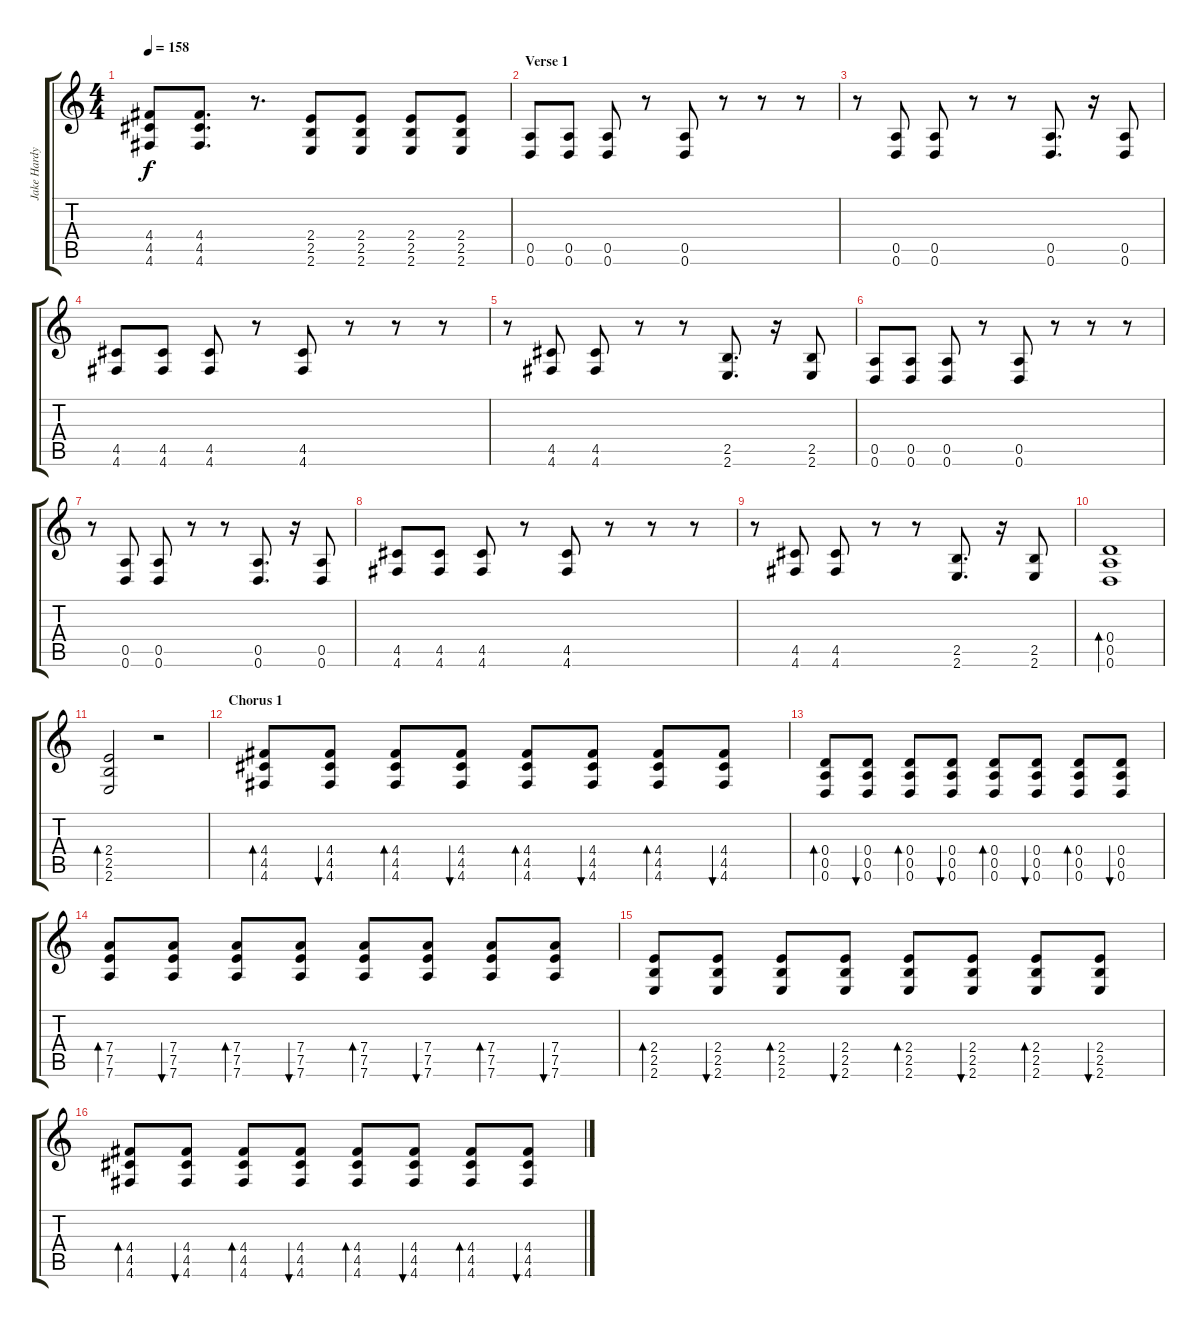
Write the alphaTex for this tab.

\track ("Jake Hardy" "Jake Hardy") {instrument overdrivenguitar}
\staff {score tabs}
\tuning (E4 B3 G3 D3 A2 D2) {hide}
\ts (4 4)
\tempo 158
\clef g2
\ks c
(4.4 4.5 4.6).8{dy f} (4.4 4.5 4.6).8{d} r.8{d} (2.4 2.5 2.6).8 (2.4 2.5 2.6).8 (2.4 2.5 2.6).8 (2.4 2.5 2.6).8 |
\section ("" "Verse 1")
(0.5 0.6).8 (0.5 0.6).8 (0.5 0.6).8 r.8 (0.5 0.6).8 r.8 r.8 r.8 |
r.8 (0.5 0.6).8 (0.5 0.6).8 r.8 r.8 (0.5 0.6).8{d} r.16 (0.5 0.6).8 |
(4.5 4.6).8 (4.5 4.6).8 (4.5 4.6).8 r.8 (4.5 4.6).8 r.8 r.8 r.8 |
r.8 (4.5 4.6).8 (4.5 4.6).8 r.8 r.8 (2.5 2.6).8{d} r.16 (2.5 2.6).8 |
(0.5 0.6).8 (0.5 0.6).8 (0.5 0.6).8 r.8 (0.5 0.6).8 r.8 r.8 r.8 |
r.8 (0.5 0.6).8 (0.5 0.6).8 r.8 r.8 (0.5 0.6).8{d} r.16 (0.5 0.6).8 |
(4.5 4.6).8 (4.5 4.6).8 (4.5 4.6).8 r.8 (4.5 4.6).8 r.8 r.8 r.8 |
r.8 (4.5 4.6).8 (4.5 4.6).8 r.8 r.8 (2.5 2.6).8{d} r.16 (2.5 2.6).8 |
(0.4 0.5 0.6).1{bd 120} |
(2.4 2.5 2.6).2{bd 120} r.2 |
\section ("" "Chorus 1")
(4.4 4.5 4.6).8{bd 120} (4.4 4.5 4.6).8{bu 120} (4.4 4.5 4.6).8{bd 120} (4.4 4.5 4.6).8{bu 120} (4.4 4.5 4.6).8{bd 120} (4.4 4.5 4.6).8{bu 120} (4.4 4.5 4.6).8{bd 120} (4.4 4.5 4.6).8{bu 120} |
(0.4 0.5 0.6).8{bd 120} (0.4 0.5 0.6).8{bu 120} (0.4 0.5 0.6).8{bd 120} (0.4 0.5 0.6).8{bu 120} (0.4 0.5 0.6).8{bd 120} (0.4 0.5 0.6).8{bu 120} (0.4 0.5 0.6).8{bd 120} (0.4 0.5 0.6).8{bu 120} |
(7.4 7.5 7.6).8{bd 120} (7.4 7.5 7.6).8{bu 120} (7.4 7.5 7.6).8{bd 120} (7.4 7.5 7.6).8{bu 120} (7.4 7.5 7.6).8{bd 120} (7.4 7.5 7.6).8{bu 120} (7.4 7.5 7.6).8{bd 120} (7.4 7.5 7.6).8{bu 120} |
(2.4 2.5 2.6).8{bd 120} (2.4 2.5 2.6).8{bu 120} (2.4 2.5 2.6).8{bd 120} (2.4 2.5 2.6).8{bu 120} (2.4 2.5 2.6).8{bd 120} (2.4 2.5 2.6).8{bu 120} (2.4 2.5 2.6).8{bd 120} (2.4 2.5 2.6).8{bu 120} |
(4.4 4.5 4.6).8{bd 120} (4.4 4.5 4.6).8{bu 120} (4.4 4.5 4.6).8{bd 120} (4.4 4.5 4.6).8{bu 120} (4.4 4.5 4.6).8{bd 120} (4.4 4.5 4.6).8{bu 120} (4.4 4.5 4.6).8{bd 120} (4.4 4.5 4.6).8{bu 120}
